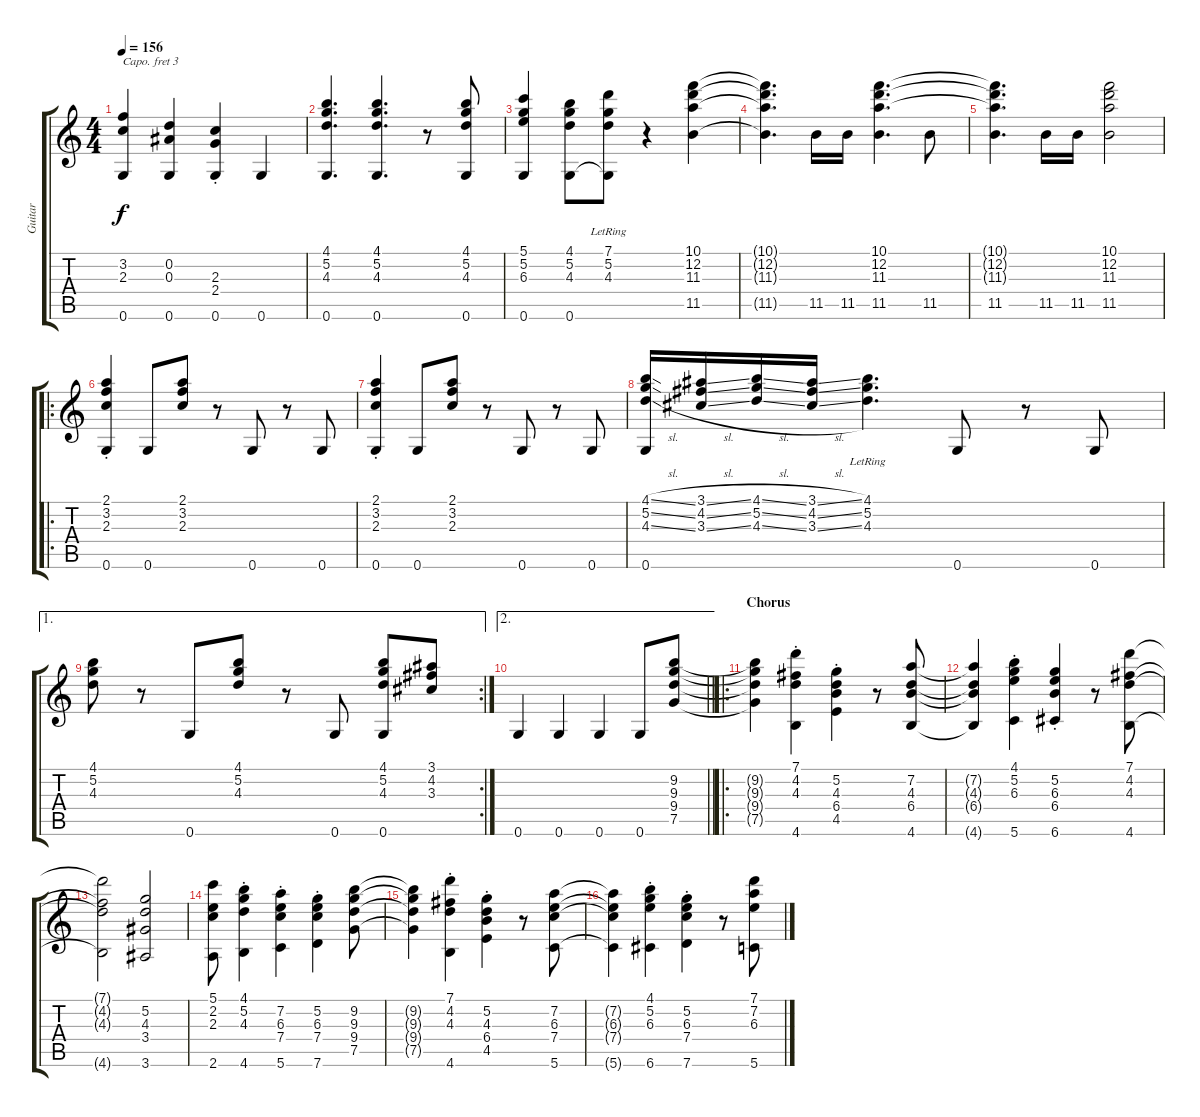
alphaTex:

\track ("Guitar" "Guitar") {instrument acousticguitarsteel}
\staff {score tabs}
\capo 3
\tuning (E4 B3 G3 D3 A2 E2) {hide}
\ts (4 4)
\tempo 156
\clef g2
\ks c
(3.2{t} 2.3{t} 0.6).4{dy f} (0.2 0.3 0.6).4 (2.3{st} 2.4{st} 0.6).4 0.6.4 |
(4.1 5.2 4.3 0.6).4{d} (4.1 5.2 4.3 0.6).4{d} r.8 (4.1 5.2 4.3 0.6).8 |
(5.1 5.2 6.3 0.6).4 (4.1 5.2 4.3 0.6).8 (7.1{lr} 5.2{lr} 4.3{lr} 0.6{t}).8 r.4 (10.1 12.2 11.3 11.5).4 |
(10.1{t} 12.2{t} 11.3{t} 11.5{t}).4{d} 11.5.16 11.5.16 (10.1 12.2 11.3 11.5).4{d} 11.5.8 |
(10.1{t} 12.2{t} 11.3{t} 11.5).4{d} 11.5.16 11.5.16 (10.1 12.2 11.3 11.5).2 |
\ro
(2.1{st} 3.2{st} 2.3{st} 0.6).4 0.6.8 (2.1 3.2 2.3).8 r.8 0.6.8 r.8 0.6.8 |
(2.1{st} 3.2{st} 2.3{st} 0.6).4 0.6.8 (2.1 3.2 2.3).8 r.8 0.6.8 r.8 0.6.8 |
(4.1{sl} 5.2{sl} 4.3{sl} 0.6).16 (3.1{sl} 4.2{sl} 3.3{sl}).16 (4.1{sl} 5.2{sl} 4.3{sl}).16 (3.1{sl} 4.2{sl} 3.3{sl}).16 (4.1{lr} 5.2{lr} 4.3{lr}).4{d} 0.6.8 r.8 0.6.8 |
\ae 1
\rc 2
(4.1 5.2 4.3).8 r.8 0.6.8 (4.1 5.2 4.3).8 r.8 0.6.8 (4.1 5.2 4.3 0.6).8 (3.1 4.2 3.3).8 |
\ae 2
\barLineRight lightlight
0.6.4 0.6.4 0.6.4 0.6.8 (9.2 9.3 9.4 7.5).8 |
\ro
\section ("" "Chorus")
(9.2{t} 9.3{t} 9.4{t} 7.5{t}).4 (7.1{st} 4.2{st} 4.3{st} 4.6{st}).4 (5.2{st} 4.3{st} 6.4{st} 4.5{st}).4 r.8 (7.2 4.3 6.4 4.6).8 |
(7.2{t} 4.3{t} 6.4{t} 4.6{t}).4 (4.1{st} 5.2{st} 6.3{st} 5.6{st}).4 (5.2{st} 6.3{st} 6.4{st} 6.6{st}).4 r.8 (7.1 4.2 4.3 4.6).8 |
(7.1{t} 4.2{t} 4.3{t} 4.6{t}).2 (5.2 4.3 3.4 3.6).2 |
(5.1 2.2 2.3 2.6).8 (4.1{st} 5.2{st} 4.3{st} 4.6{st}).4 (7.2{st} 6.3{st} 7.4{st} 5.6{st}).4 (5.2{st} 6.3{st} 7.4{st} 7.6{st}).4 (9.2 9.3 9.4 7.5).8 |
(9.2{t} 9.3{t} 9.4{t} 7.5{t}).4 (7.1{st} 4.2{st} 4.3{st} 4.6{st}).4 (5.2{st} 4.3{st} 6.4{st} 4.5{st}).4 r.8 (7.2 6.3 7.4 5.6).8 |
(7.2{t} 6.3{t} 7.4{t} 5.6{t}).4 (4.1{st} 5.2{st} 6.3{st} 6.6{st}).4 (5.2{st} 6.3{st} 7.4{st} 7.6{st}).4 r.8 (7.1 7.2 6.3 5.6).8
